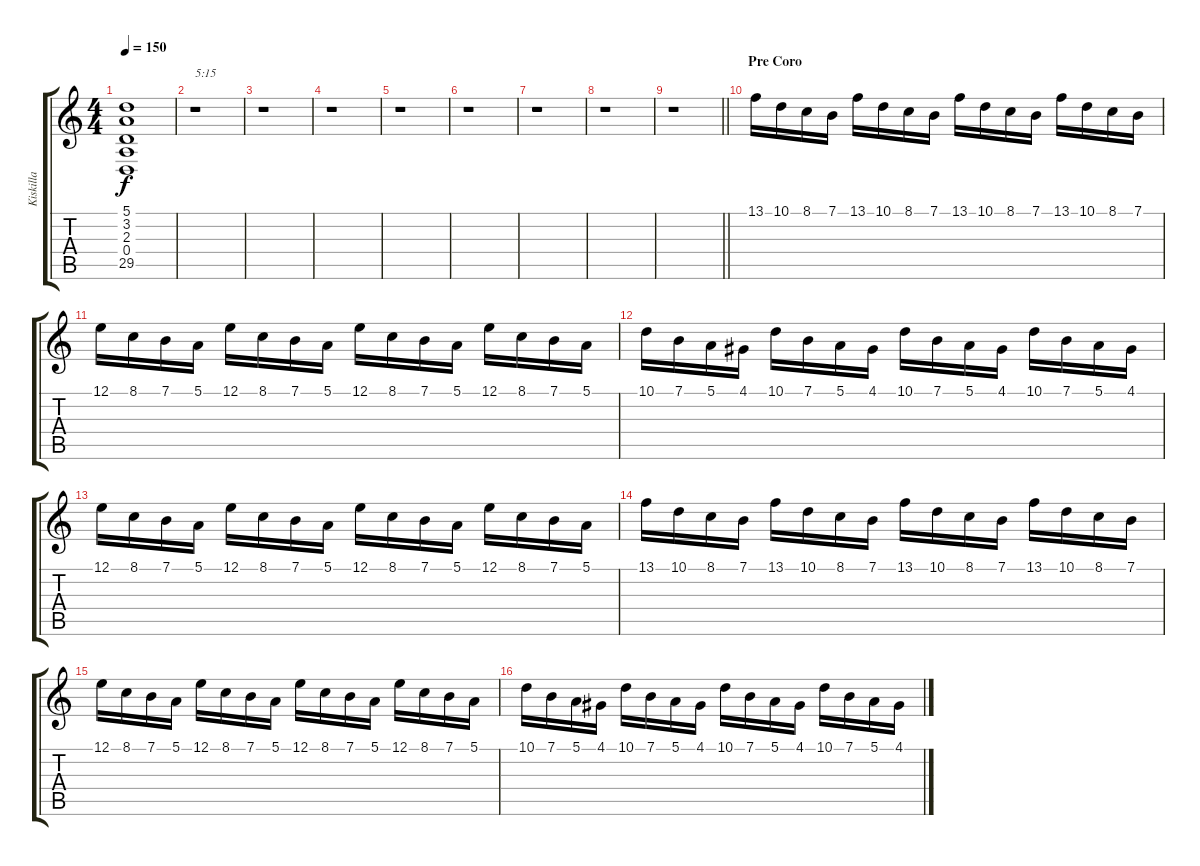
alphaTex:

\track ("Kiskilla" "Kiskilla") {instrument harpsichord}
\staff {score tabs}
\tuning (E4 B3 G3 D3 A2 E2) {hide}
\ts (4 4)
\tempo 150
\clef g2
\ks c
(5.1 3.2 2.3 0.4 29.5).1{dy f} |
r.1{txt "5:15"} |
r.1 |
r.1 |
r.1 |
r.1 |
r.1 |
r.1 |
\barLineRight lightlight
r.1 |
\section ("" "Pre Coro")
13.1.16{volume 14 instrument harpsichord} 10.1.16 8.1.16 7.1.16 13.1.16 10.1.16 8.1.16 7.1.16 13.1.16 10.1.16 8.1.16 7.1.16 13.1.16 10.1.16 8.1.16 7.1.16 |
12.1.16 8.1.16 7.1.16 5.1.16 12.1.16 8.1.16 7.1.16 5.1.16 12.1.16 8.1.16 7.1.16 5.1.16 12.1.16 8.1.16 7.1.16 5.1.16 |
10.1.16 7.1.16 5.1.16 4.1.16 10.1.16 7.1.16 5.1.16 4.1.16 10.1.16 7.1.16 5.1.16 4.1.16 10.1.16 7.1.16 5.1.16 4.1.16 |
12.1.16 8.1.16 7.1.16 5.1.16 12.1.16 8.1.16 7.1.16 5.1.16 12.1.16 8.1.16 7.1.16 5.1.16 12.1.16 8.1.16 7.1.16 5.1.16 |
13.1.16 10.1.16 8.1.16 7.1.16 13.1.16 10.1.16 8.1.16 7.1.16 13.1.16 10.1.16 8.1.16 7.1.16 13.1.16 10.1.16 8.1.16 7.1.16 |
12.1.16 8.1.16 7.1.16 5.1.16 12.1.16 8.1.16 7.1.16 5.1.16 12.1.16 8.1.16 7.1.16 5.1.16 12.1.16 8.1.16 7.1.16 5.1.16 |
10.1.16 7.1.16 5.1.16 4.1.16 10.1.16 7.1.16 5.1.16 4.1.16 10.1.16 7.1.16 5.1.16 4.1.16 10.1.16 7.1.16 5.1.16 4.1.16
